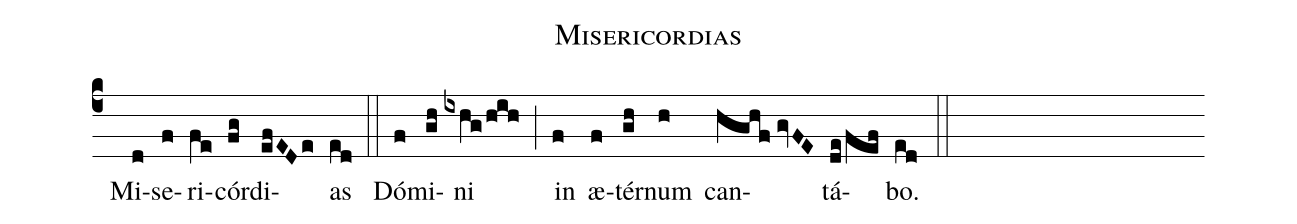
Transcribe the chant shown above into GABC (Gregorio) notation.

name:Misericordias;
mode:I;
office-part:Communiones;
%%
(c4) () Mi(d)se(f)ri(fe)cór(fg)di(efEDe)as(ed) (::) Dó(f)mi(gh)ni(ixhg/hih) (;) in(f) æ(f)tér(gh)num(h) can(hghf//gvFE)tá(de/fef)bo.(ed) (::)
